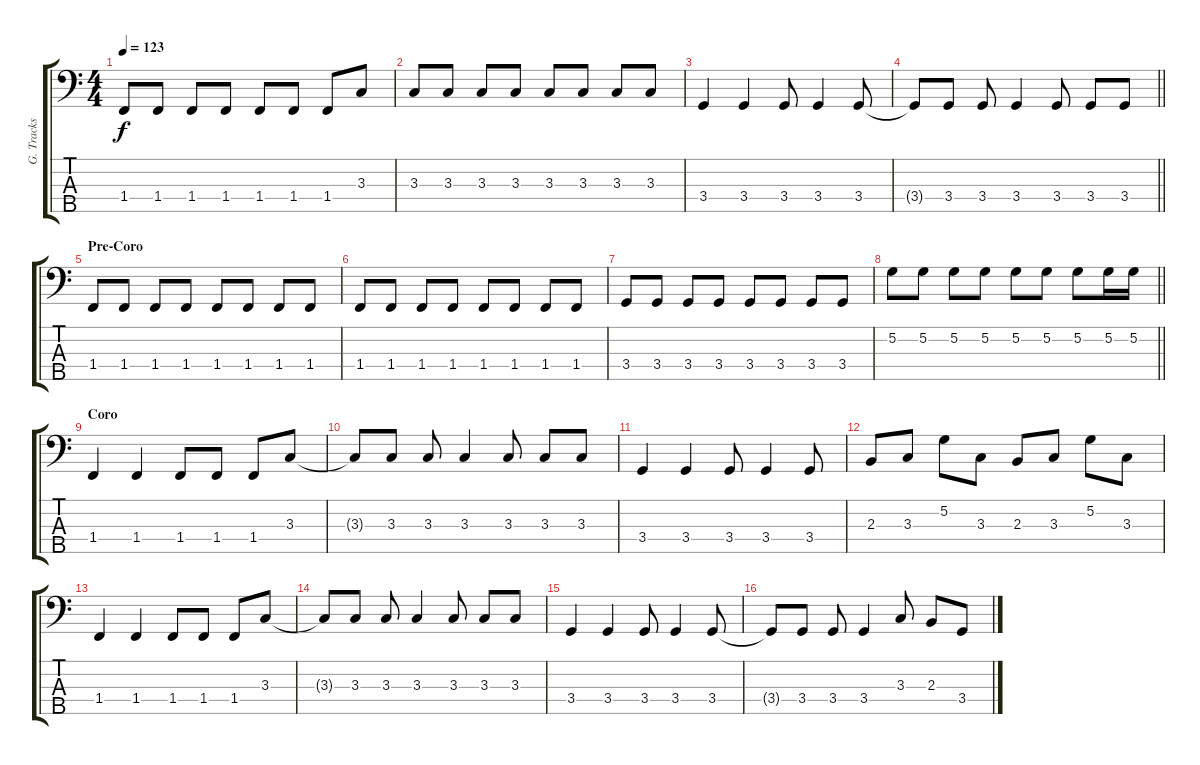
\track ("G. Tracks" "G. Tracks") {instrument electricbassfinger}
\staff {score tabs}
\tuning (G2 D2 A1 E1 B0) {hide}
\ts (4 4)
\tempo 123
\clef f4
\ks c
1.4.8{dy f} 1.4.8 1.4.8 1.4.8 1.4.8 1.4.8 1.4.8 3.3.8 |
3.3.8 3.3.8 3.3.8 3.3.8 3.3.8 3.3.8 3.3.8 3.3.8 |
3.4.4 3.4.4 3.4.8 3.4.4 3.4.8 |
\barLineRight lightlight
3.4{t}.8 3.4.8 3.4.8 3.4.4 3.4.8 3.4.8 3.4.8 |
\section ("" "Pre-Coro")
1.4.8 1.4.8 1.4.8 1.4.8 1.4.8 1.4.8 1.4.8 1.4.8 |
1.4.8 1.4.8 1.4.8 1.4.8 1.4.8 1.4.8 1.4.8 1.4.8 |
3.4.8 3.4.8 3.4.8 3.4.8 3.4.8 3.4.8 3.4.8 3.4.8 |
\barLineRight lightlight
5.2.8 5.2.8 5.2.8 5.2.8 5.2.8 5.2.8 5.2.8 5.2.16 5.2.16 |
\section ("" "Coro")
1.4.4 1.4.4 1.4.8 1.4.8 1.4.8 3.3.8 |
3.3{t}.8 3.3.8 3.3.8 3.3.4 3.3.8 3.3.8 3.3.8 |
3.4.4 3.4.4 3.4.8 3.4.4 3.4.8 |
2.3.8 3.3.8 5.2.8 3.3.8 2.3.8 3.3.8 5.2.8 3.3.8 |
1.4.4 1.4.4 1.4.8 1.4.8 1.4.8 3.3.8 |
3.3{t}.8 3.3.8 3.3.8 3.3.4 3.3.8 3.3.8 3.3.8 |
3.4.4 3.4.4 3.4.8 3.4.4 3.4.8 |
3.4{t}.8 3.4.8 3.4.8 3.4.4 3.3.8 2.3.8 3.4.8
